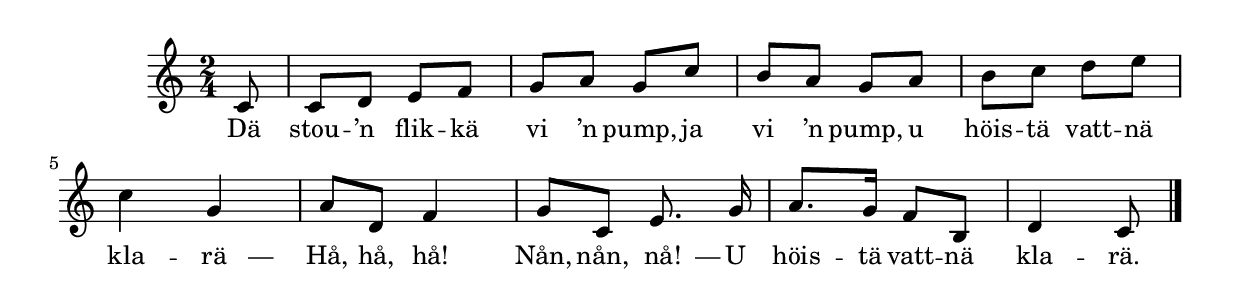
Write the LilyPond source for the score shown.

{
\time 2/4
\key c \major

 \partial 8
 c'8  | 
 c' d' e' f'  | 
 g' a' g' c''  | 
 b' a' g' a'  | 
 b' c'' d'' e''  | 
 c''4 g'  | 
 a'8 d' f'4  | 
 g'8 c' e'8. g'16\noBeam  | 
 a'8. g'16 f'8 b  | 
 d'4 c'8 \bar "|."
 }
 \addlyrics {
     Dä stou -- ’n flik -- kä vi ’n pump, ja vi ’n pump, u höis -- tä vatt -- nä
     kla --
     \once \override LyricText.self-alignment-X = #-0.8 "rä   —" Hå, hå, hå! Nån, nån,
     \once \override LyricText.self-alignment-X = #-0.8 "nå!  —" U höis -- tä vatt -- nä kla -- rä.
}
